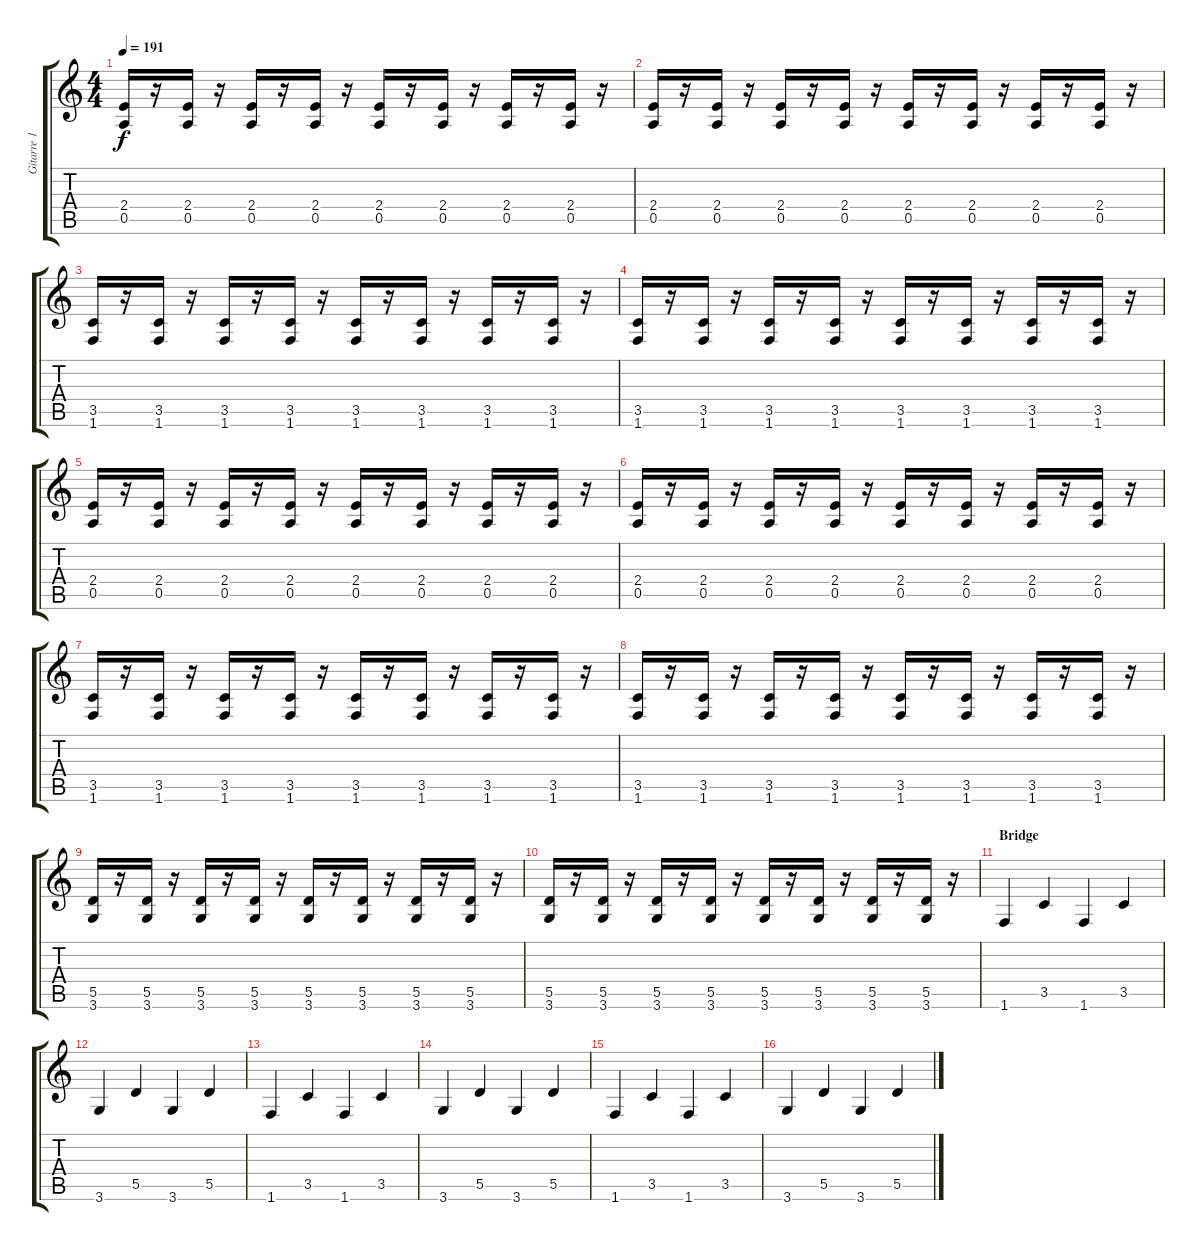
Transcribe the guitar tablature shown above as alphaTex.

\track ("Gitarre 1 - Farin Urlaub" "Gitarre 1 ") {instrument distortionguitar}
\staff {score tabs}
\tuning (E4 B3 G3 D3 A2 E2) {hide}
\ts (4 4)
\tempo 191
\clef g2
\ks c
(2.4 0.5).16{dy f} r.16 (2.4 0.5).16 r.16 (2.4 0.5).16 r.16 (2.4 0.5).16 r.16 (2.4 0.5).16 r.16 (2.4 0.5).16 r.16 (2.4 0.5).16 r.16 (2.4 0.5).16 r.16 |
(2.4 0.5).16 r.16 (2.4 0.5).16 r.16 (2.4 0.5).16 r.16 (2.4 0.5).16 r.16 (2.4 0.5).16 r.16 (2.4 0.5).16 r.16 (2.4 0.5).16 r.16 (2.4 0.5).16 r.16 |
(3.5 1.6).16 r.16 (3.5 1.6).16 r.16 (3.5 1.6).16 r.16 (3.5 1.6).16 r.16 (3.5 1.6).16 r.16 (3.5 1.6).16 r.16 (3.5 1.6).16 r.16 (3.5 1.6).16 r.16 |
(3.5 1.6).16 r.16 (3.5 1.6).16 r.16 (3.5 1.6).16 r.16 (3.5 1.6).16 r.16 (3.5 1.6).16 r.16 (3.5 1.6).16 r.16 (3.5 1.6).16 r.16 (3.5 1.6).16 r.16 |
(2.4 0.5).16 r.16 (2.4 0.5).16 r.16 (2.4 0.5).16 r.16 (2.4 0.5).16 r.16 (2.4 0.5).16 r.16 (2.4 0.5).16 r.16 (2.4 0.5).16 r.16 (2.4 0.5).16 r.16 |
(2.4 0.5).16 r.16 (2.4 0.5).16 r.16 (2.4 0.5).16 r.16 (2.4 0.5).16 r.16 (2.4 0.5).16 r.16 (2.4 0.5).16 r.16 (2.4 0.5).16 r.16 (2.4 0.5).16 r.16 |
(3.5 1.6).16 r.16 (3.5 1.6).16 r.16 (3.5 1.6).16 r.16 (3.5 1.6).16 r.16 (3.5 1.6).16 r.16 (3.5 1.6).16 r.16 (3.5 1.6).16 r.16 (3.5 1.6).16 r.16 |
(3.5 1.6).16 r.16 (3.5 1.6).16 r.16 (3.5 1.6).16 r.16 (3.5 1.6).16 r.16 (3.5 1.6).16 r.16 (3.5 1.6).16 r.16 (3.5 1.6).16 r.16 (3.5 1.6).16 r.16 |
(5.5 3.6).16 r.16 (5.5 3.6).16 r.16 (5.5 3.6).16 r.16 (5.5 3.6).16 r.16 (5.5 3.6).16 r.16 (5.5 3.6).16 r.16 (5.5 3.6).16 r.16 (5.5 3.6).16 r.16 |
(5.5 3.6).16 r.16 (5.5 3.6).16 r.16 (5.5 3.6).16 r.16 (5.5 3.6).16 r.16 (5.5 3.6).16 r.16 (5.5 3.6).16 r.16 (5.5 3.6).16 r.16 (5.5 3.6).16 r.16 |
\section ("" "Bridge")
1.6.4 3.5.4 1.6.4 3.5.4 |
3.6.4 5.5.4 3.6.4 5.5.4 |
1.6.4 3.5.4 1.6.4 3.5.4 |
3.6.4 5.5.4 3.6.4 5.5.4 |
1.6.4 3.5.4 1.6.4 3.5.4 |
3.6.4 5.5.4 3.6.4 5.5.4
